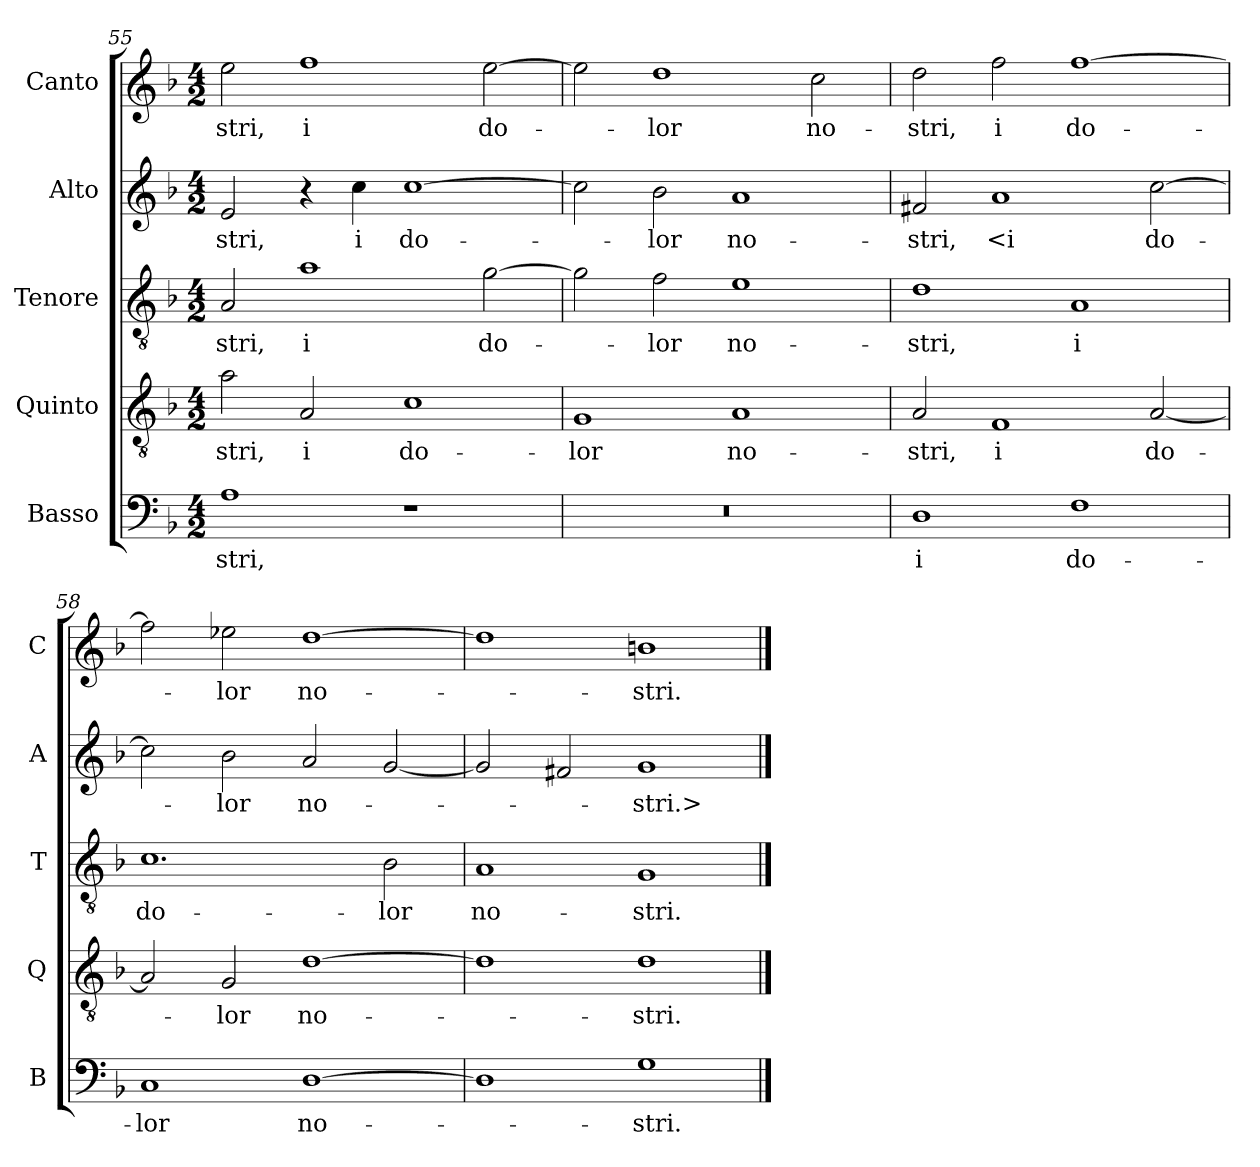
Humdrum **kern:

**kern	**text	**kern	**text	**kern	**text	**kern	**text	**kern	**text
*part5	*part5	*part4	*part4	*part3	*part3	*part2	*part2	*part1	*part1
*staff5	*staff5	*staff4	*staff4	*staff3	*staff3	*staff2	*staff2	*staff1	*staff1
*I"Basso	*	*I"Quinto	*	*I"Tenore	*	*I"Alto	*	*I"Canto	*
*I'B	*	*I'Q	*	*I'T	*	*I'A	*	*I'C	*
*clefF4	*	*clefGv2	*	*clefGv2	*	*clefG2	*	*clefG2	*
*k[b-]	*	*k[b-]	*	*k[b-]	*	*k[b-]	*	*k[b-]	*
*M4/2	*	*M4/2	*	*M4/2	*	*M4/2	*	*M4/2	*
=55	=55	=55	=55	=55	=55	=55	=55	=55	=55
1A	-stri,	2a	-stri,	2A	-stri,	2e	-stri,	2ee	-stri,
.	.	2A	i	1a	i	4r	.	1ff	i
.	.	.	.	.	.	4cc	i	.	.
1r	.	1c	do-	.	.	[1cc	do-	.	.
.	.	.	.	[2g	do-	.	.	[2ee	do-
=56	=56	=56	=56	=56	=56	=56	=56	=56	=56
0r	.	1G	-lor	2g]	.	2cc]	.	2ee]	.
.	.	.	.	2f	-lor	2b-	-lor	1dd	-lor
.	.	1A	no-	1e	no-	1a	no-	.	.
.	.	.	.	.	.	.	.	2cc	no-
=57	=57	=57	=57	=57	=57	=57	=57	=57	=57
1D	i	2A	-stri,	1d	-stri,	2f#X	-stri,	2dd	-stri,
.	.	1F	i	.	.	1a	<i	2ff	i
1F	do-	.	.	1A	i	.	.	[1ff	do-
.	.	[2A	do-	.	.	[2cc	do-	.	.
=58	=58	=58	=58	=58	=58	=58	=58	=58	=58
1C	-lor	2A]	.	1.c	do-	2cc]	.	2ff]	.
.	.	2G	-lor	.	.	2b-	-lor	2ee-X	-lor
[1D	no-	[1d	no-	.	.	2a	no-	[1dd	no-
.	.	.	.	2B-	-lor	[2g	.	.	.
=59	=59	=59	=59	=59	=59	=59	=59	=59	=59
1D]	.	1d]	.	1A	no-	2g]	.	1dd]	.
.	.	.	.	.	.	2f#X	.	.	.
1G	-stri.	1d	-stri.	1G	-stri.	1g	-stri.>	1bn	-stri.
==	==	==	==	==	==	==	==	==	==
*-	*-	*-	*-	*-	*-	*-	*-	*-	*-
